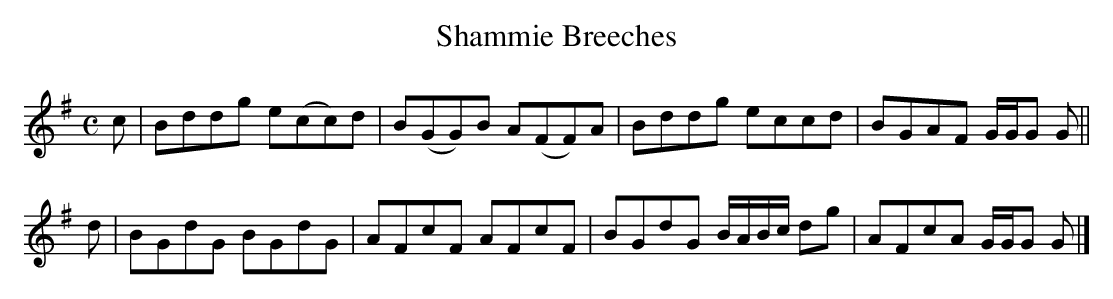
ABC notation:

X:1
T:Shammie Breeches
M:C
K:G
c|\
Bddg e(cc)d| B(GG)B A(FF)A| \
Bddg eccd| BGAF G/G/G G||
d|\
BGdG BGdG| AFcF AFcF| \
BGdG B/A/B/c/ dg| AFcA G/G/G G|]
